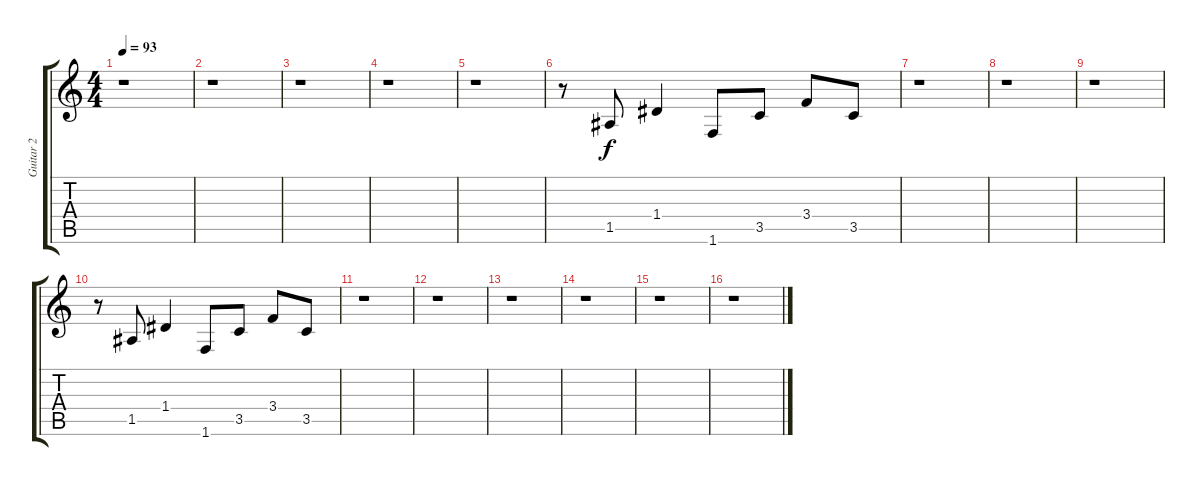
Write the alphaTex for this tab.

\track ("Guitar 2" "Guitar 2") {instrument distortionguitar}
\staff {score tabs}
\tuning (E4 B3 G3 D3 A2 E2) {hide}
\ts (4 4)
\tempo 93
\clef g2
\ks c
r.1{dy f} |
r.1 |
r.1 |
r.1 |
r.1 |
r.8 1.5.8 1.4.4 1.6.8 3.5.8 3.4.8 3.5.8 |
r.1 |
r.1 |
r.1 |
r.8 1.5.8 1.4.4 1.6.8 3.5.8 3.4.8 3.5.8 |
r.1 |
r.1 |
r.1 |
r.1 |
r.1 |
r.1
